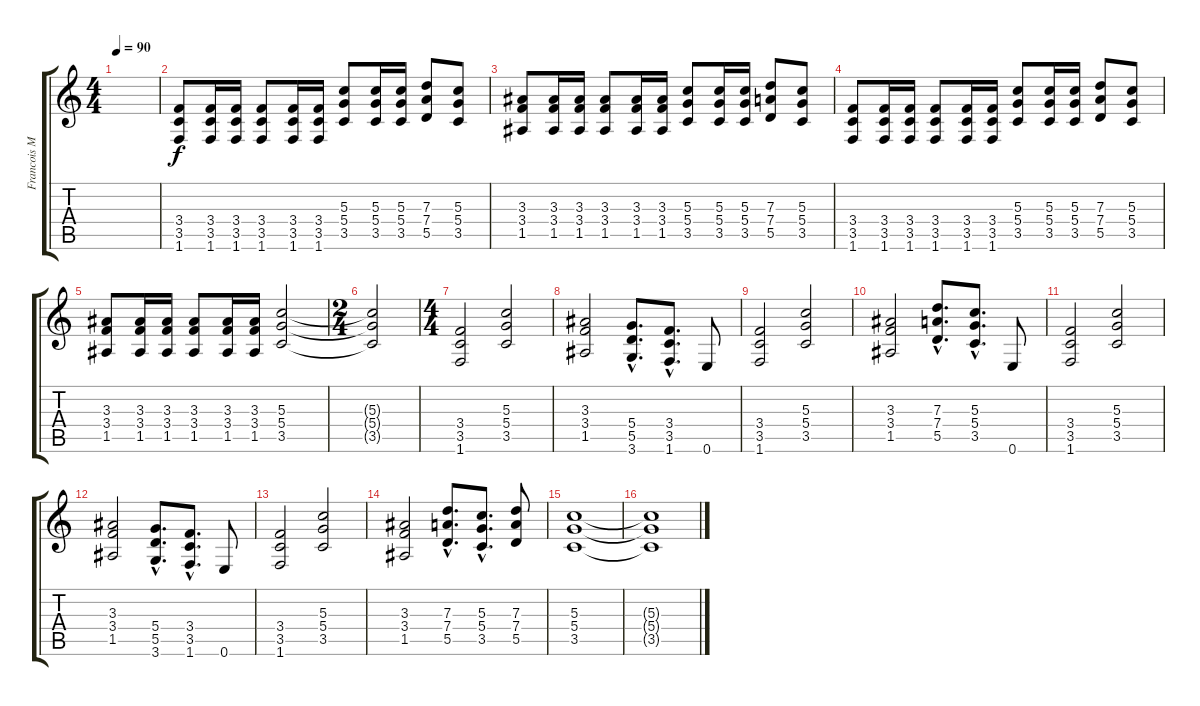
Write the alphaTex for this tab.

\track ("Francois Merle" "Francois M") {instrument distortionguitar}
\staff {score tabs}
\tuning (E4 B3 G3 D3 A2 E2) {hide}
\ts (4 4)
\tempo 90
\clef g2
\ks c
|
(3.4 3.5 1.6).8 (3.4 3.5 1.6).16 (3.4 3.5 1.6).16 (3.4 3.5 1.6).8 (3.4 3.5 1.6).16 (3.4 3.5 1.6).16 (5.3 5.4 3.5).8 (5.3 5.4 3.5).16 (5.3 5.4 3.5).16 (7.3 7.4 5.5).8 (5.3 5.4 3.5).8 |
(3.3 3.4 1.5).8 (3.3 3.4 1.5).16 (3.3 3.4 1.5).16 (3.3 3.4 1.5).8 (3.3 3.4 1.5).16 (3.3 3.4 1.5).16 (5.3 5.4 3.5).8 (5.3 5.4 3.5).16 (5.3 5.4 3.5).16 (7.3 7.4 5.5).8 (5.3 5.4 3.5).8 |
(3.4 3.5 1.6).8 (3.4 3.5 1.6).16 (3.4 3.5 1.6).16 (3.4 3.5 1.6).8 (3.4 3.5 1.6).16 (3.4 3.5 1.6).16 (5.3 5.4 3.5).8 (5.3 5.4 3.5).16 (5.3 5.4 3.5).16 (7.3 7.4 5.5).8 (5.3 5.4 3.5).8 |
(3.3 3.4 1.5).8 (3.3 3.4 1.5).16 (3.3 3.4 1.5).16 (3.3 3.4 1.5).8 (3.3 3.4 1.5).16 (3.3 3.4 1.5).16 (5.3 5.4 3.5).2 |
\ts (2 4)
(5.3{t} 5.4{t} 3.5{t}).2 |
\ts (4 4)
(3.4 3.5 1.6).2 (5.3 5.4 3.5).2 |
(3.3 3.4 1.5).2 (5.4{hac} 5.5{hac} 3.6{hac}).8{d} (3.4{hac} 3.5{hac} 1.6{hac}).8{d} 0.6.8 |
(3.4 3.5 1.6).2 (5.3 5.4 3.5).2 |
(3.3 3.4 1.5).2 (7.3{hac} 7.4{hac} 5.5{hac}).8{d} (5.3{hac} 5.4{hac} 3.5{hac}).8{d} 0.6.8 |
(3.4 3.5 1.6).2 (5.3 5.4 3.5).2 |
(3.3 3.4 1.5).2 (5.4{hac} 5.5{hac} 3.6{hac}).8{d} (3.4{hac} 3.5{hac} 1.6{hac}).8{d} 0.6.8 |
(3.4 3.5 1.6).2 (5.3 5.4 3.5).2 |
(3.3 3.4 1.5).2 (7.3{hac} 7.4{hac} 5.5{hac}).8{d} (5.3{hac} 5.4{hac} 3.5{hac}).8{d} (7.3 7.4 5.5).8 |
(5.3 5.4 3.5).1 |
(5.3{t} 5.4{t} 3.5{t}).1
